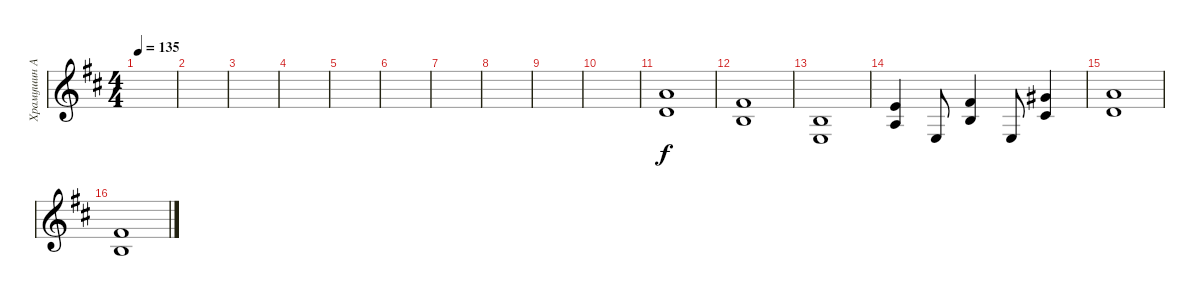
\track ("Храмушин Александр" "Храмушин А") {instrument overdrivenguitar}
\staff {score}
\tuning (E4 B3 G3 D3 A2 E2) {hide}
\ts (4 4)
\tempo 135
\clef g2
\ks d
|
|
|
|
|
|
|
|
|
|
(2.3 0.4).1 |
(2.5 14.6).1 |
(2.5 0.6).1 |
(2.4 0.5).4 0.6.8 (4.4 2.5).4 0.6.8 (1.3 4.5).4 |
(2.3 0.4).1 |
(2.5 14.6).1
